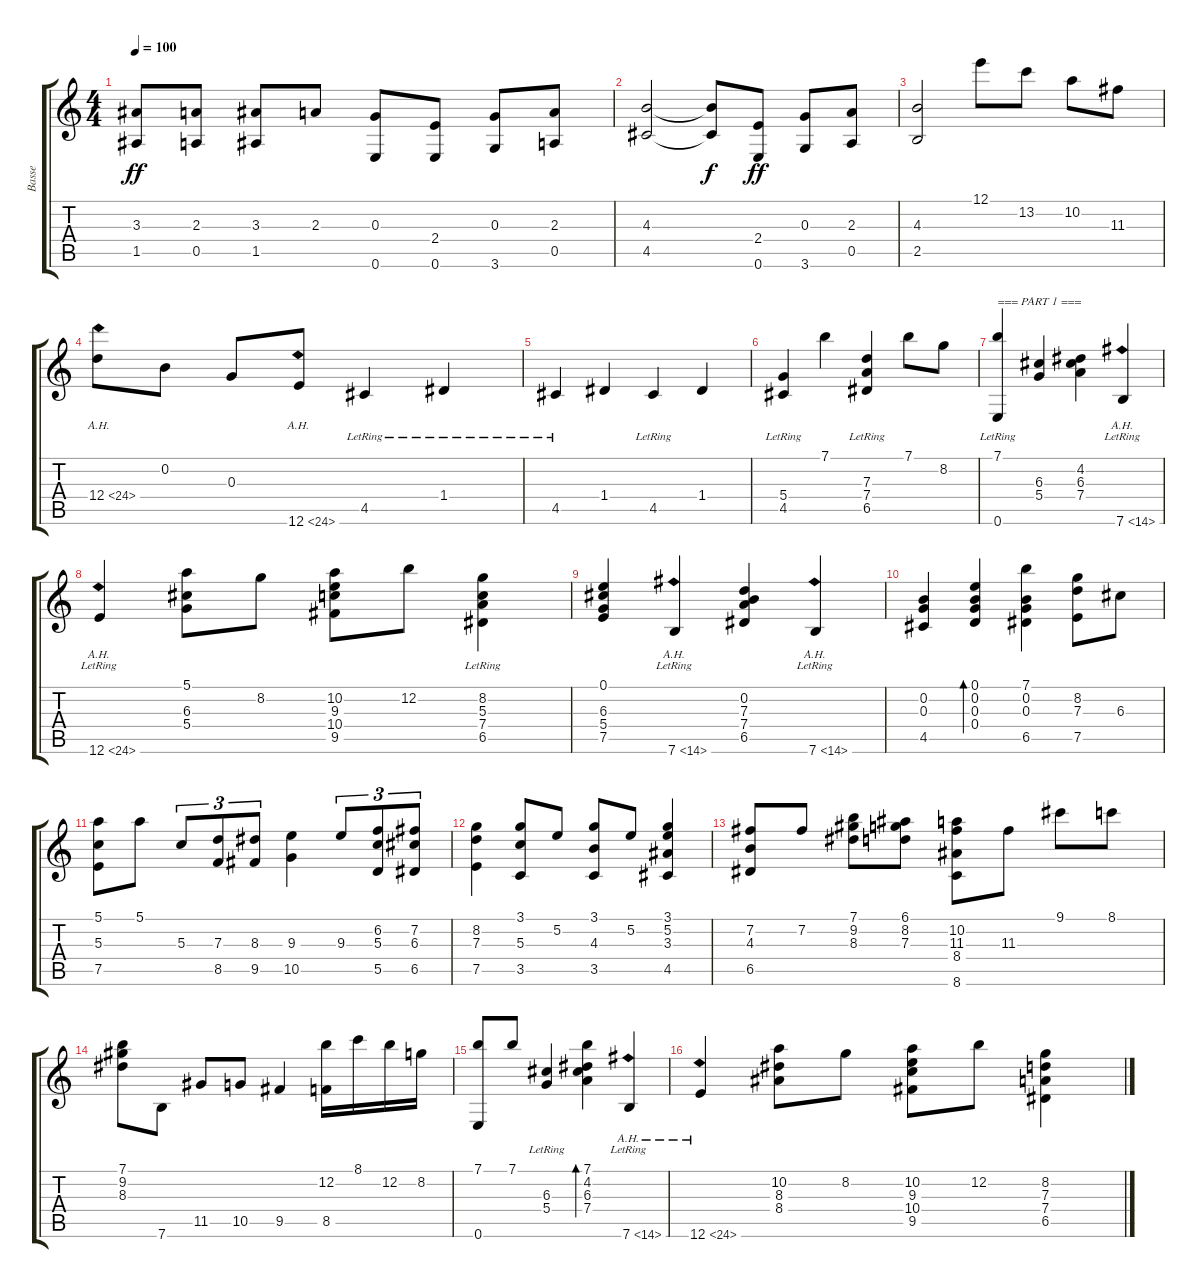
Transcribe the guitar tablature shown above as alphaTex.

\track ("Basse" "Basse") {instrument fretlessbass}
\staff {score tabs}
\tuning (E4 B3 G3 D3 A2 E2) {hide}
\ts (4 4)
\tempo 100
\clef g2
\ks c
(3.3 1.5).8{dy ff instrument fretlessbass} (2.3 0.5).8 (3.3 1.5).8 2.3.8 (0.3 0.6).8 (2.4 0.6).8 (0.3 3.6).8 (2.3 0.5).8 |
(4.3 4.5).2 (4.3{t} 4.5{t}).8{dy f} (2.4 0.6).8{dy ff} (0.3 3.6).8 (2.3 0.5).8 |
(4.3 2.5).2 12.1.8 13.2.8 10.2.8 11.3.8 |
12.4{ah 12}.8 0.2.8 0.3.8 12.6{ah 12}.8 4.5{lr}.4 1.4{lr}.4 |
4.5{lr}.4 1.4.4 4.5{lr}.4 1.4.4 |
(5.4 4.5{lr}).4 7.1.4 (7.3 7.4 6.5{lr}).4 7.1.8 8.2.8 |
(7.1 0.6{lr}).4{txt "=== PART 1 ==="} (6.3 5.4).4 (4.2 6.3 7.4).4 7.6{ah 7 lr}.4 |
12.6{ah 12 lr}.4 (5.1 6.3 5.4).8 8.2.8 (10.2 9.3 10.4 9.5).8 12.2.8 (8.2 5.3 7.4 6.5{lr}).4 |
(0.1 6.3 5.4 7.5).4 7.6{ah 7 lr}.4 (0.2 7.3 7.4 6.5).4 7.6{ah 7 lr}.4 |
(0.2 0.3 4.5).4 (0.1 0.2 0.3 0.4).4{bd 120} (7.1 0.2 0.3 6.5).4 (8.2 7.3 7.5).8 6.3.8 |
(5.1 5.3 7.5).8 5.1.8 5.3.8{tu (3 2)} (7.3 8.5).8{tu (3 2)} (8.3 9.5).8{tu (3 2)} (9.3 10.5).4 9.3.8{tu (3 2)} (6.2 5.3 5.5).8{tu (3 2)} (7.2 6.3 6.5).8{tu (3 2)} |
(8.2 7.3 7.5).4 (3.1 5.3 3.5).8 5.2.8 (3.1 4.3 3.5).8 5.2.8 (3.1 5.2 3.3 4.5).4 |
(7.2 4.3 6.5).8 7.2.8 (7.1 9.2 8.3).8 (6.1 8.2 7.3).8 (10.2 11.3 8.4 8.6).8 11.3.8 9.1.8 8.1.8 |
(7.1 9.2 8.3).8 7.6.8 11.5.8 10.5.8 9.5.4 (12.2 8.5).16 8.1.16 12.2.16 8.2.16 |
(7.1 0.6).8 7.1.8 (6.3 5.4{lr}).4 (7.1 4.2 6.3 7.4).4{bd 60} 7.6{ah 7 lr}.4 |
12.6{ah 12}.4 (10.2 8.3 8.4).8 8.2.8 (10.2 9.3 10.4 9.5).8 12.2.8 (8.2 7.3 7.4 6.5).4
